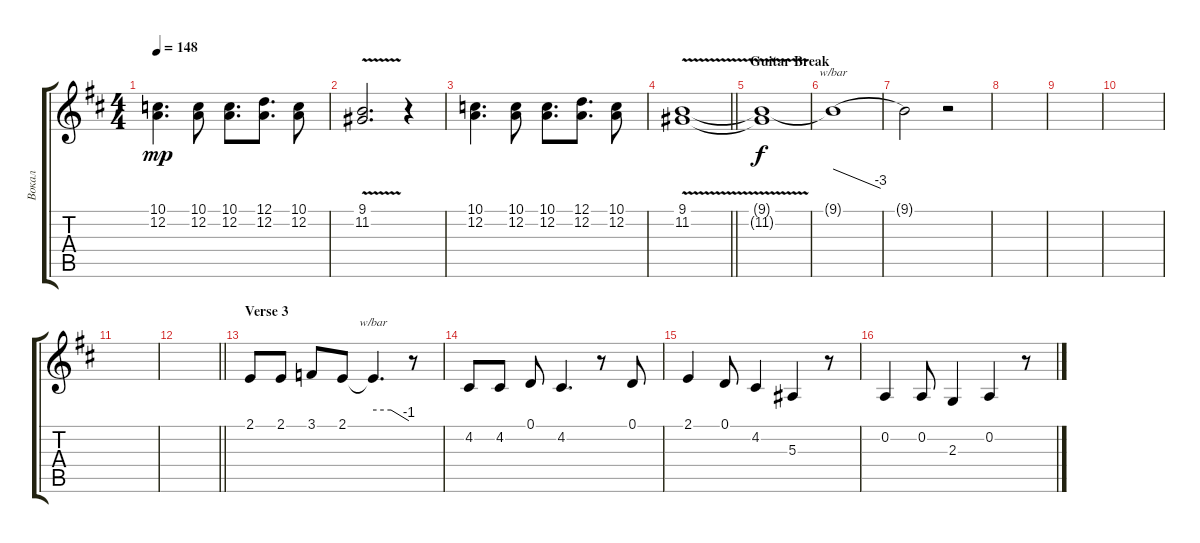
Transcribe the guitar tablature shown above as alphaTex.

\track ("Вокал" "Вокал") {instrument trumpet}
\staff {score tabs}
\tuning (D4 A3 F3 C3 G2 D2) {hide}
\ts (4 4)
\tempo 148
\clef g2
\ks bminor
(10.1 12.2).4{d dy mp} (10.1 12.2).8 (10.1 12.2).8{d} (12.1 12.2).8{d} (10.1 12.2).8 |
(9.1{v} 11.2).2{d} r.4 |
(10.1 12.2).4{d} (10.1 12.2).8 (10.1 12.2).8{d} (12.1 12.2).8{d} (10.1 12.2).8 |
\barLineRight lightlight
(9.1{v} 11.2).1 |
\section ("" "Guitar Break")
(9.1{t} 11.2{t}).1{dy f} |
9.1{t}.1{tbe (dive default 0 0 60 -12)} |
9.1{t}.2 r.2 |
|
|
|
|
\barLineRight lightlight
|
\section ("" "Verse 3")
2.1.8 2.1.8 3.1.8 2.1.8 2.1{t}.4{d tbe (custom default 0 0 30 0 60 -4)} r.8 |
4.2.8 4.2.8 0.1.8 4.2.4{d} r.8 0.1.8 |
2.1.4 0.1.8 4.2.4 5.3.4 r.8 |
0.2.4 0.2.8 2.3.4 0.2.4 r.8
